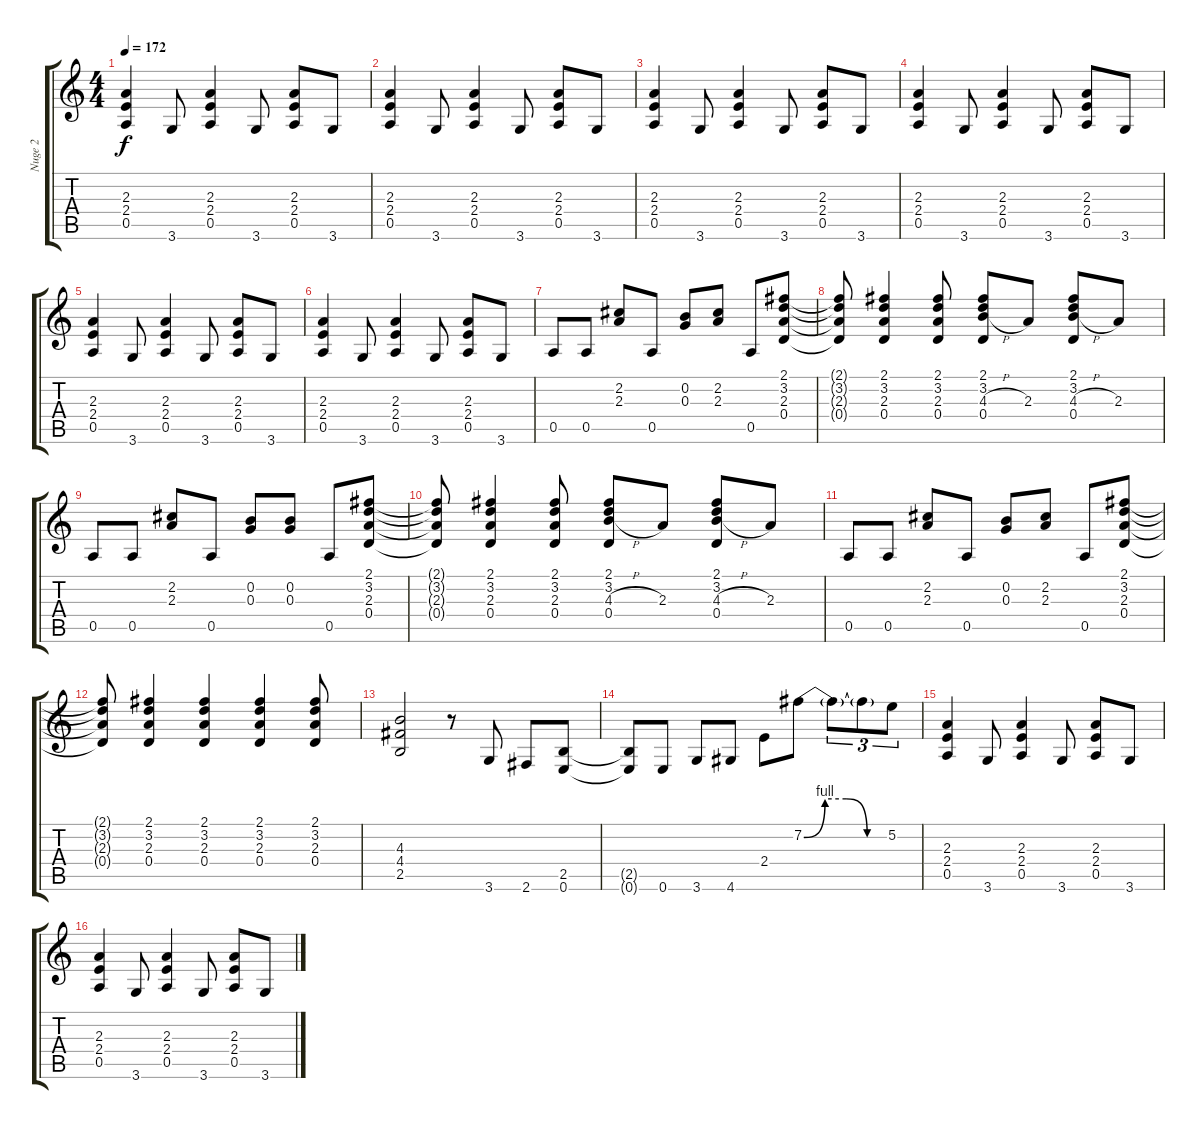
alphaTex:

\track ("Nuge 2" "Nuge 2") {instrument overdrivenguitar}
\staff {score tabs}
\tuning (E4 B3 G3 D3 A2 E2) {hide}
\ts (4 4)
\tempo 172
\clef g2
\ks c
(2.3 2.4 0.5).4{dy f} 3.6.8 (2.3 2.4 0.5).4 3.6.8 (2.3 2.4 0.5).8 3.6.8 |
(2.3 2.4 0.5).4 3.6.8 (2.3 2.4 0.5).4 3.6.8 (2.3 2.4 0.5).8 3.6.8 |
(2.3 2.4 0.5).4 3.6.8 (2.3 2.4 0.5).4 3.6.8 (2.3 2.4 0.5).8 3.6.8 |
(2.3 2.4 0.5).4 3.6.8 (2.3 2.4 0.5).4 3.6.8 (2.3 2.4 0.5).8 3.6.8 |
(2.3 2.4 0.5).4 3.6.8 (2.3 2.4 0.5).4 3.6.8 (2.3 2.4 0.5).8 3.6.8 |
(2.3 2.4 0.5).4 3.6.8 (2.3 2.4 0.5).4 3.6.8 (2.3 2.4 0.5).8 3.6.8 |
0.5.8 0.5.8 (2.2 2.3).8 0.5.8 (0.2 0.3).8 (2.2 2.3).8 0.5.8 (2.1 3.2 2.3 0.4).8 |
(2.1{t} 3.2{t} 2.3{t} 0.4{t}).8 (2.1 3.2 2.3 0.4).4 (2.1 3.2 2.3 0.4).8 (2.1 3.2 4.3{h} 0.4).8 2.3.8 (2.1 3.2 4.3{h} 0.4).8 2.3.8 |
0.5.8 0.5.8 (2.2 2.3).8 0.5.8 (0.2 0.3).8 (0.2 0.3).8 0.5.8 (2.1 3.2 2.3 0.4).8 |
(2.1{t} 3.2{t} 2.3{t} 0.4{t}).8 (2.1 3.2 2.3 0.4).4 (2.1 3.2 2.3 0.4).8 (2.1 3.2 4.3{h} 0.4).8 2.3.8 (2.1 3.2 4.3{h} 0.4).8 2.3.8 |
0.5.8 0.5.8 (2.2 2.3).8 0.5.8 (0.2 0.3).8 (2.2 2.3).8 0.5.8 (2.1 3.2 2.3 0.4).8 |
(2.1{t} 3.2{t} 2.3{t} 0.4{t}).8 (2.1 3.2 2.3 0.4).4 (2.1 3.2 2.3 0.4).4 (2.1 3.2 2.3 0.4).4 (2.1 3.2 2.3 0.4).8 |
(4.3 4.4 2.5).2 r.8 3.6.8 2.6.8 (2.5 0.6).8 |
(2.5{t} 0.6{t}).8 0.6.8 3.6.8 4.6.8 2.4.8 7.2{be (custom 0 0 15 4 30 4 45 0 60 0)}.8 7.2{t}.8{tu (3 2)} 7.2{t}.8{tu (3 2)} 5.2.8{tu (3 2)} |
(2.3 2.4 0.5).4 3.6.8 (2.3 2.4 0.5).4 3.6.8 (2.3 2.4 0.5).8 3.6.8 |
(2.3 2.4 0.5).4 3.6.8 (2.3 2.4 0.5).4 3.6.8 (2.3 2.4 0.5).8 3.6.8
